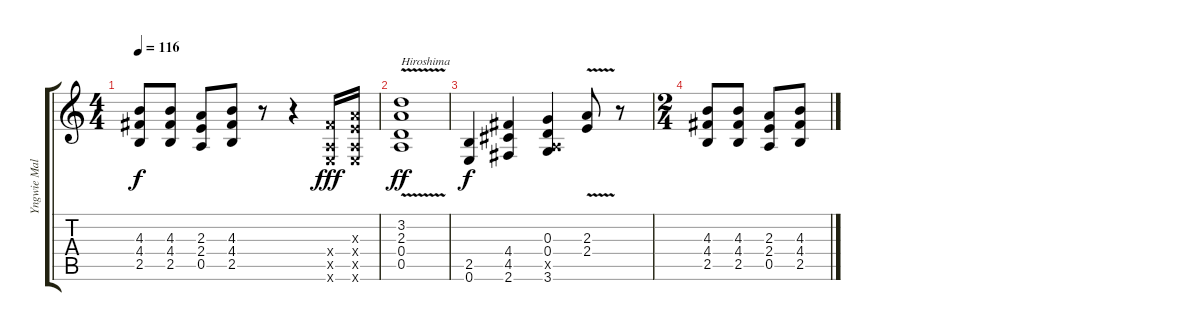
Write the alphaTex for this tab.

\track ("Yngwie Malmsteen" "Yngwie Mal") {instrument overdrivenguitar}
\staff {score tabs}
\tuning (E4 B3 G3 D3 A2 E2) {hide}
\ts (4 4)
\tempo 116
\clef g2
\ks c
(4.3 4.4 2.5).8{dy f} (4.3 4.4 2.5).8 (2.3 2.4 0.5).8 (4.3 4.4 2.5).8 r.8 r.4 (4.4{x} 0.5{x} 0.6{x}).16{dy fff} (2.3{x} 2.4{x} 0.5{x} 0.6{x}).16 |
(3.2{v} 2.3{v} 0.4{v} 0.5{v}).1{txt "Hiroshima" dy ff} |
(2.5 0.6).4{dy f} (4.4 4.5 2.6).4 (0.3 0.4 0.5{x} 3.6).4 (2.3{v} 2.4{v}).8 r.8 |
\ts (2 4)
(4.3 4.4 2.5).8 (4.3 4.4 2.5).8 (2.3 2.4 0.5).8 (4.3 4.4 2.5).8
